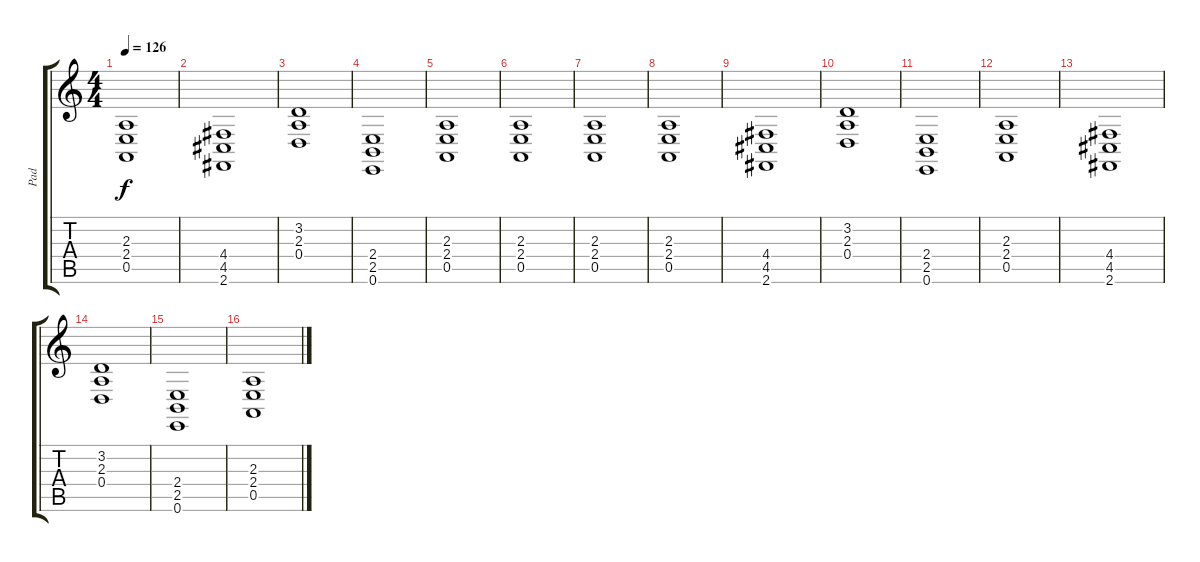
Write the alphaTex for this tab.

\track ("Pad " "Pad ") {instrument pad4choir}
\staff {score tabs}
\tuning (E4 B3 G3 D3 A2 E2) {hide}
\ts (4 4)
\tempo 126
\clef g2
\ks c
(2.3 2.4 0.5).1{dy f} |
(4.4 4.5 2.6).1 |
(3.2 2.3 0.4).1 |
(2.4 2.5 0.6).1 |
(2.3 2.4 0.5).1 |
(2.3 2.4 0.5).1 |
(2.3 2.4 0.5).1 |
(2.3 2.4 0.5).1 |
(4.4 4.5 2.6).1 |
(3.2 2.3 0.4).1 |
(2.4 2.5 0.6).1 |
(2.3 2.4 0.5).1 |
(4.4 4.5 2.6).1 |
(3.2 2.3 0.4).1 |
(2.4 2.5 0.6).1 |
(2.3 2.4 0.5).1
